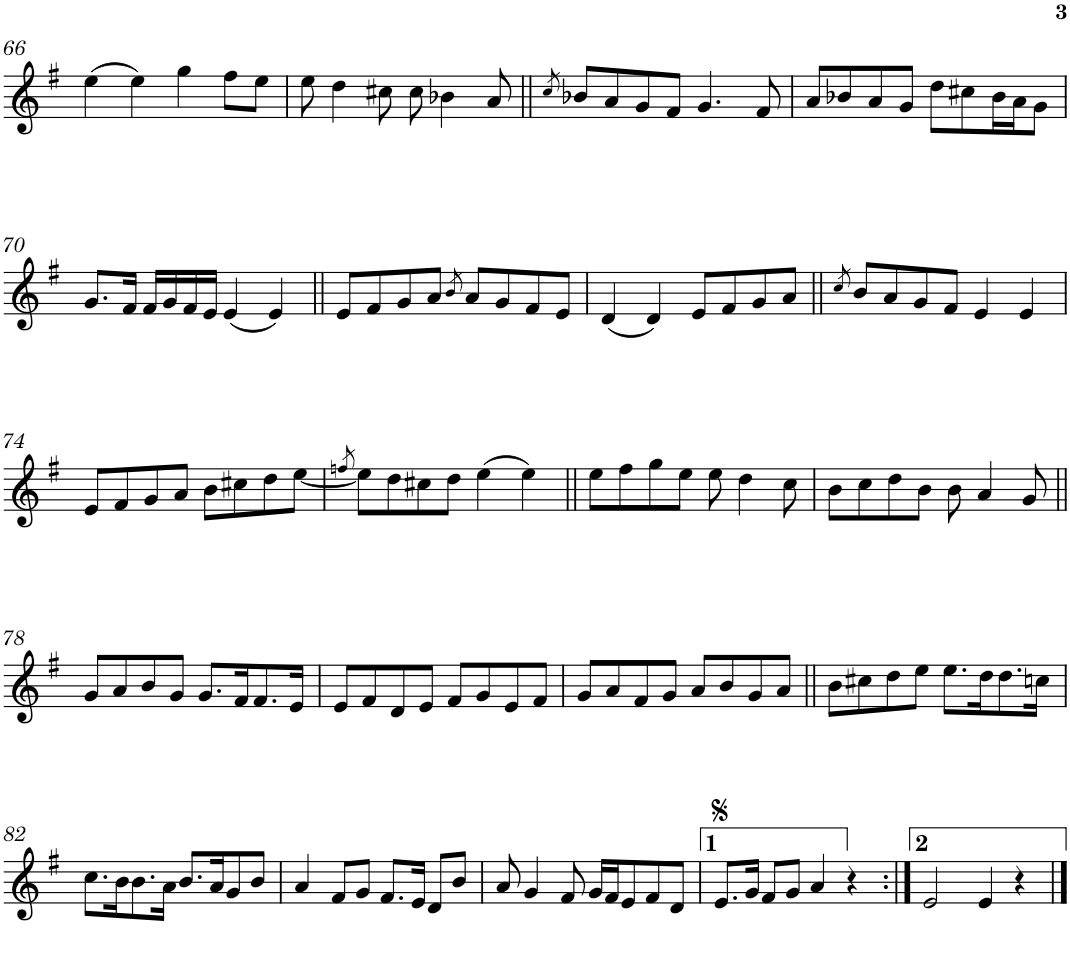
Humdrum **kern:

**kern
*part1
*staff1
*I"Piano
*I'Pno.
!!LO:PB:g=z
*clefG2
*k[f#]
*M4/4
*met(c)
=66
(>4ee\
4ee\)
4gg\
8ff#\L
8ee\J
=67
8ee\
4dd\
8cc#X\
8cc#\
4b-X\
8a/
=68||
8qcc/
8b-X/L
8a/
8g/
8f#/J
4.g/
8f#/
=69
8a/L
8b-X/
8a/
8g/J
8dd\L
8cc#X\
16b-\L
16a\J
8g\J
!!LO:LB:g=z
=70
8.g/L
16f#/Jk
16f#/LL
16g/
16f#/
16e/JJ
(<4e/
4e/)
=71||
8e/L
8f#/
8g/
8a/J
8qb/
8a/L
8g/
8f#/
8e/J
=72
(<4d/
4d/)
8e/L
8f#/
8g/
8a/J
=73||
8qcc/
8b/L
8a/
8g/
8f#/J
4e/
4e/
!!LO:LB:g=z
=74
8e/L
8f#/
8g/
8a/J
8b\L
8cc#X\
8dd\
[<8ee\J
=75
8qffn/
8ee\L]
8dd\
8cc#X\
8dd\J
(>4ee\
4ee\)
=76||
8ee\L
8ff#\
8gg\
8ee\J
8ee\
4dd\
8cc\
=77
8b\L
8cc\
8dd\
8b\J
8b\
4a/
8g/
!!LO:LB:g=z
=78||
8g/L
8a/
8b/
8g/J
8.g/L
16f#/K
8.f#/
16e/Jk
=79
8e/L
8f#/
8d/
8e/J
8f#/L
8g/
8e/
8f#/J
=80
8g/L
8a/
8f#/
8g/J
8a/L
8b/
8g/
8a/J
=81||
8b\L
8cc#X\
8dd\
8ee\J
8.ee\L
16dd\K
8.dd\
16ccn\Jk
!!LO:LB:g=z
=82
8.cc\L
16b\K
8.b\
16a\Jk
8.b/L
16a/K
8g/
8b/J
=83
4a/
8f#/L
8g/J
8.f#/L
16e/Jk
8d/L
8b/J
=84
8a/
4g/
8f#/
16g/LL
16f#/J
8e/
8f#/
8d/J
=85
8.e/L
16g/Jk
8f#/L
8g/J
4a/
4r
=86:|!
2e/
4e/
4r
==
*-
